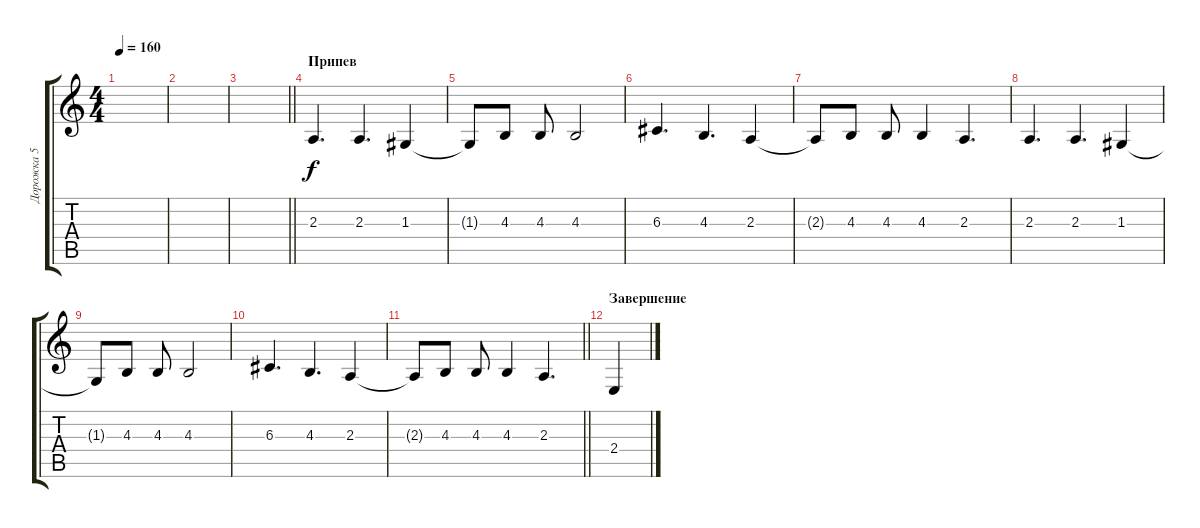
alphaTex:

\track ("Дорожка 5" "Дорожка 5") {instrument lead2sawtooth}
\staff {score tabs}
\tuning (E4 B3 G3 D3 A2 E2) {hide}
\ts (4 4)
\tempo 160
\clef g2
\ks c
|
|
\barLineRight lightlight
|
\section ("" "Припев")
2.3.4{d} 2.3.4{d} 1.3.4 |
1.3{t}.8 4.3.8 4.3.8 4.3.2 |
6.3.4{d} 4.3.4{d} 2.3.4 |
2.3{t}.8 4.3.8 4.3.8 4.3.4 2.3.4{d} |
2.3.4{d} 2.3.4{d} 1.3.4 |
1.3{t}.8 4.3.8 4.3.8 4.3.2 |
6.3.4{d} 4.3.4{d} 2.3.4 |
\barLineRight lightlight
2.3{t}.8 4.3.8 4.3.8 4.3.4 2.3.4{d} |
\section ("" "Завершение")
2.4.4
